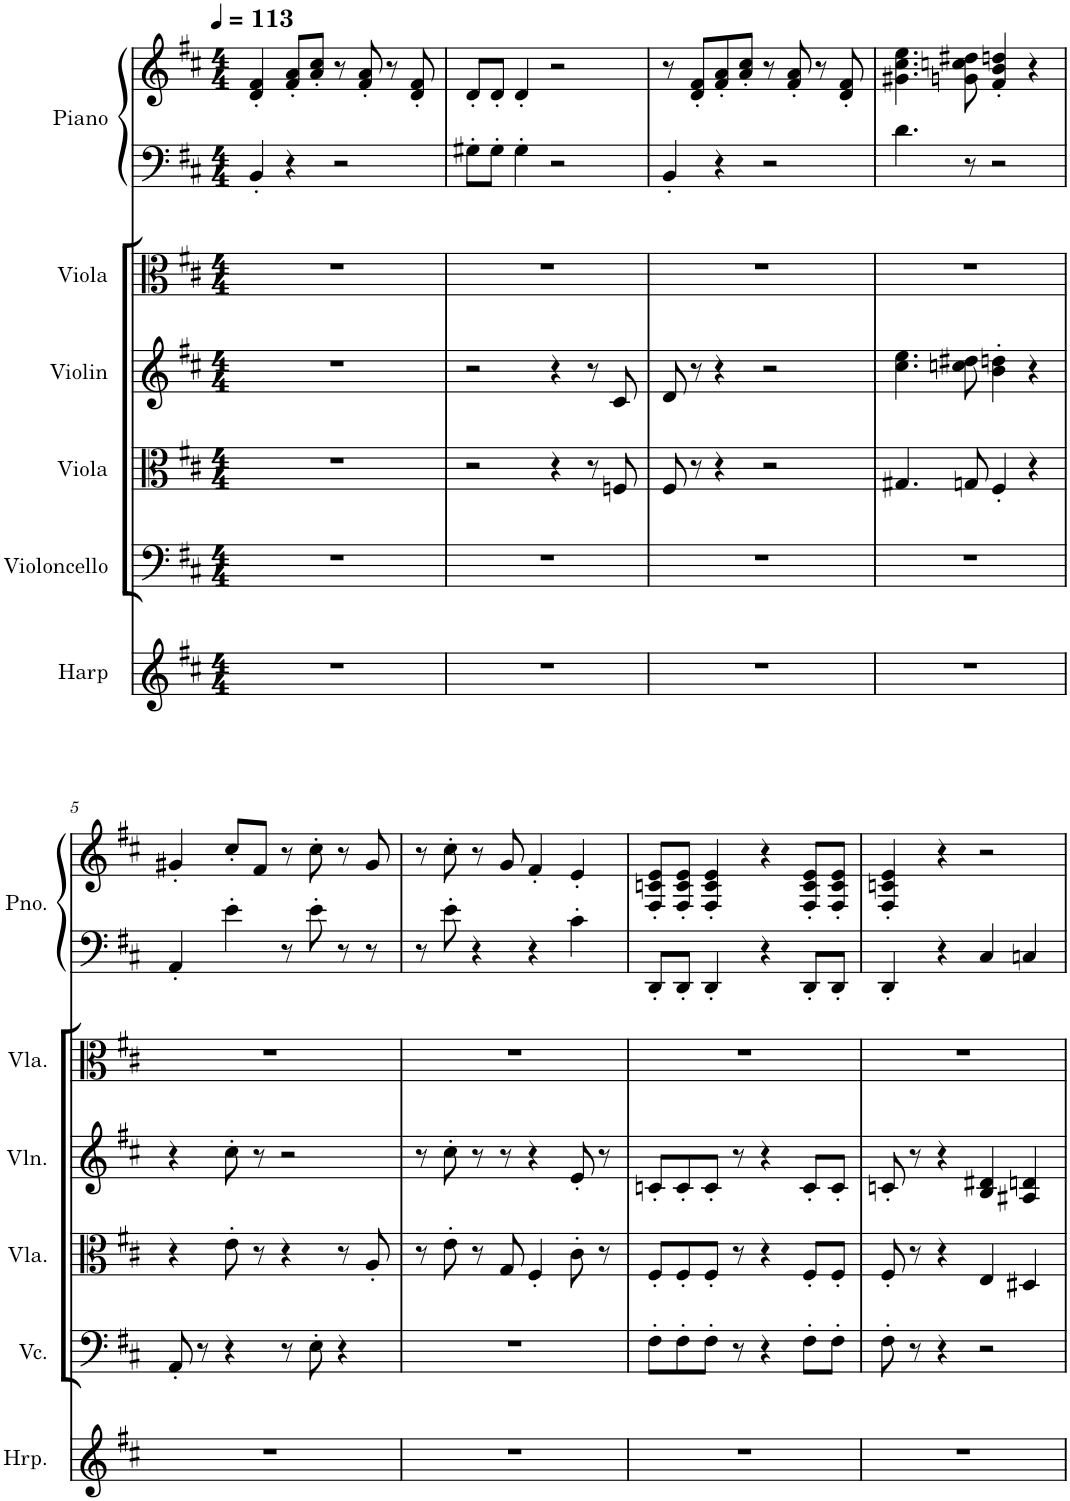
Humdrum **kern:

**kern	**kern	**kern	**kern	**kern	**kern	**kern
*part6	*part5	*part4	*part3	*part2	*part1	*part1
*staff7	*staff6	*staff5	*staff4	*staff3	*staff2	*staff1
*I"Harp	*I"Violoncello	*I"Viola	*I"Violin	*I"Viola	*I"Piano	*
*I'Hrp.	*I'Vc.	*I'Vla.	*I'Vln.	*I'Vla.	*I'Pno.	*
*clefG2	*clefF4	*clefC3	*clefG2	*clefC3	*clefF4	*clefG2
*k[f#c#]	*k[f#c#]	*k[f#c#]	*k[f#c#]	*k[f#c#]	*k[f#c#]	*k[f#c#]
*M4/4	*M4/4	*M4/4	*M4/4	*M4/4	*M4/4	*M4/4
*MM113	*MM113	*MM113	*MM113	*MM113	*MM113	*MM113
=1	=1	=1	=1	=1	=1	=1
1r	1r	1r	1r	1r	4BB'/	4d/' 4f#/'
.	.	.	.	.	4r	8f#/' 8a/'L
.	.	.	.	.	.	8a/' 8cc#/'J
.	.	.	.	.	2r	8r
.	.	.	.	.	.	8f#/' 8a/'
.	.	.	.	.	.	8r
.	.	.	.	.	.	8d/' 8f#/'
=2	=2	=2	=2	=2	=2	=2
1r	1r	2r	2r	1r	8G#X'\L	8d'/L
.	.	.	.	.	8G#'\J	8d'/J
.	.	.	.	.	4G#'\	4d'/
.	.	4r	4r	.	2r	2r
.	.	8r	8r	.	.	.
.	.	8Fn/	8c#/	.	.	.
=3	=3	=3	=3	=3	=3	=3
1r	1r	8F#/	8d/	1r	4BB'/	8r
.	.	8r	8r	.	.	8d/' 8f#/'L
.	.	4r	4r	.	4r	8f#/' 8a/'
.	.	.	.	.	.	8a/' 8cc#/'J
.	.	2r	2r	.	2r	8r
.	.	.	.	.	.	8f#/' 8a/'
.	.	.	.	.	.	8r
.	.	.	.	.	.	8d/' 8f#/'
=4	=4	=4	=4	=4	=4	=4
1r	1r	4.G#X/	4.cc#\ 4.ee\	1r	4.d\	4.g#X\ 4.cc#\ 4.ee\
.	.	8Gn/	8ccn\ 8dd#X\	.	8r	8gn\ 8ccn\ 8dd#X\
.	.	4F#'/	4b\' 4ddn\'	.	2r	4f#/' 4b/' 4ddn/'
.	.	4r	4r	.	.	4r
!!LO:LB:g=z
=5	=5	=5	=5	=5	=5	=5
1r	8AA'/	4r	4r	1r	4AA'/	4g#X'/
.	8r	.	.	.	.	.
.	4r	8e'\	8cc#'\	.	4e'\	8cc#'/L
.	.	8r	8r	.	.	8f#/J
.	8r	4r	2r	.	8r	8r
.	8E'\	.	.	.	8e'\	8cc#'\
.	4r	8r	.	.	8r	8r
.	.	8A'/	.	.	8r	8g#/
=6	=6	=6	=6	=6	=6	=6
1r	1r	8r	8r	1r	8r	8r
.	.	8e'\	8cc#'\	.	8e'\	8cc#'\
.	.	8r	8r	.	4r	8r
.	.	8G/	8r	.	.	8g/
.	.	4F#'/	4r	.	4r	4f#'/
.	.	8c#'\	8e'/	.	4c#'\	4e'/
.	.	8r	8r	.	.	.
=7	=7	=7	=7	=7	=7	=7
1r	8F#'\L	8F#'/L	8cn'/L	1r	8DD'/L	8F#/' 8cn/' 8e/'L
.	8F#'\	8F#'/	8c'/	.	8DD'/J	8F#/' 8c/' 8e/'J
.	8F#'\J	8F#'/J	8c'/J	.	4DD'/	4F#/' 4c/' 4e/'
.	8r	8r	8r	.	.	.
.	4r	4r	4r	.	4r	4r
.	8F#'\L	8F#'/L	8c'/L	.	8DD'/L	8F#/' 8c/' 8e/'L
.	8F#'\J	8F#'/J	8c'/J	.	8DD'/J	8F#/' 8c/' 8e/'J
=8	=8	=8	=8	=8	=8	=8
1r	8F#'\	8F#'/	8cn'/	1r	4DD'/	4F#/' 4cn/' 4e/'
.	8r	8r	8r	.	.	.
.	4r	4r	4r	.	4r	4r
.	2r	4E/	4B/ 4d#X/	.	4C#/	2r
.	.	4D#X/	4A#X/ 4dn/	.	4Cn/	.
=	=	=	=	=	=	=
*-	*-	*-	*-	*-	*-	*-
